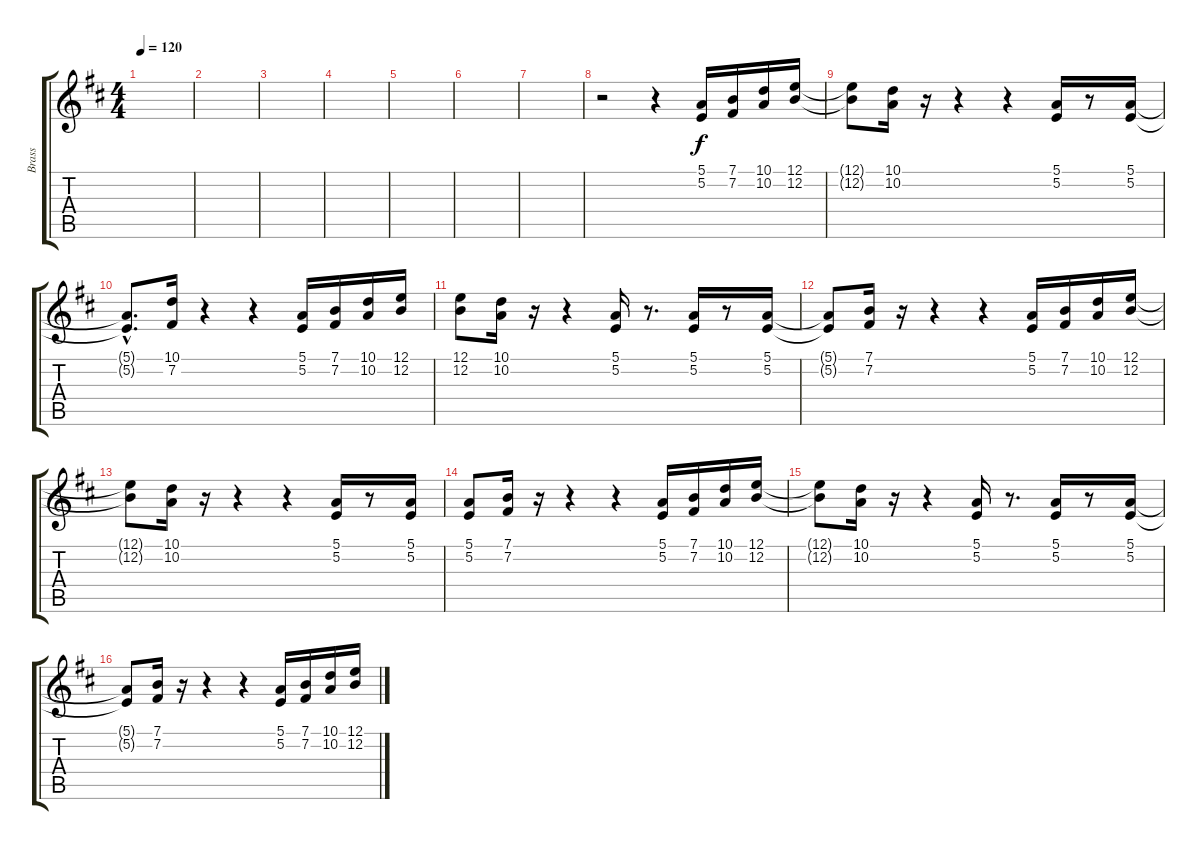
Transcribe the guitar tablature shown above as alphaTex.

\track ("Brass" "Brass") {instrument brasssection}
\staff {score tabs}
\tuning (E4 B3 G3 D3 A2 E2) {hide}
\ts (4 4)
\tempo 120
\clef g2
\ks d
|
|
|
|
|
|
|
r.2 r.4 (5.1 5.2).16 (7.1 7.2).16 (10.1 10.2).16 (12.1 12.2).16 |
(12.1{t} 12.2{t}).8 (10.1 10.2).16 r.16 r.4 r.4 (5.1 5.2).16 r.8 (5.1 5.2).16 |
(5.1{hac t} 5.2{hac t}).8{d} (10.1 7.2).16 r.4 r.4 (5.1 5.2).16 (7.1 7.2).16 (10.1 10.2).16 (12.1 12.2).16 |
(12.1 12.2).8 (10.1 10.2).16 r.16 r.4 (5.1 5.2).16 r.8{d} (5.1 5.2).16 r.8 (5.1 5.2).16 |
(5.1{t} 5.2{t}).8 (7.1 7.2).16 r.16 r.4 r.4 (5.1 5.2).16 (7.1 7.2).16 (10.1 10.2).16 (12.1 12.2).16 |
(12.1{t} 12.2{t}).8 (10.1 10.2).16 r.16 r.4 r.4 (5.1 5.2).16 r.8 (5.1 5.2).16 |
(5.1 5.2).8 (7.1 7.2).16 r.16 r.4 r.4 (5.1 5.2).16 (7.1 7.2).16 (10.1 10.2).16 (12.1 12.2).16 |
(12.1{t} 12.2{t}).8 (10.1 10.2).16 r.16 r.4 (5.1 5.2).16 r.8{d} (5.1 5.2).16 r.8 (5.1 5.2).16 |
(5.1{t} 5.2{t}).8 (7.1 7.2).16 r.16 r.4 r.4 (5.1 5.2).16 (7.1 7.2).16 (10.1 10.2).16 (12.1 12.2).16
